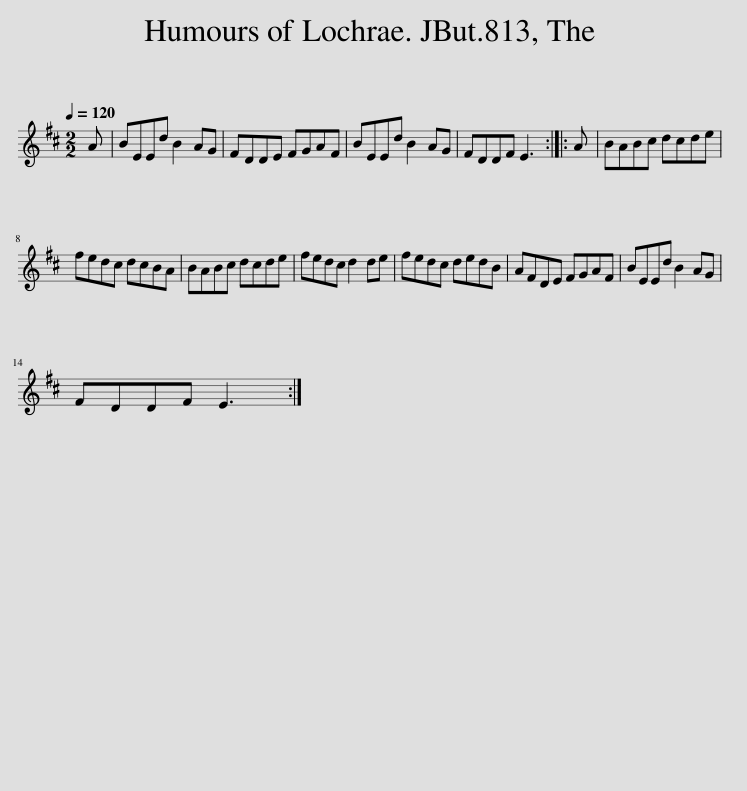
X:1
L:1/8
Q:1/4=120
M:2/2
I:linebreak $
K:D
V:1 treble
V:1
 A | BEEd B2 AG | FDDE FGAF | BEEd B2 AG | FDDF E3 :: %5
 A | BABc dcde |$ fedc dcBA | BABc dcde | fedc d2 de | %10
 fedc dedB | AFDE FGAF | BEEd B2 AG |$ FDDF E3 :| %14
